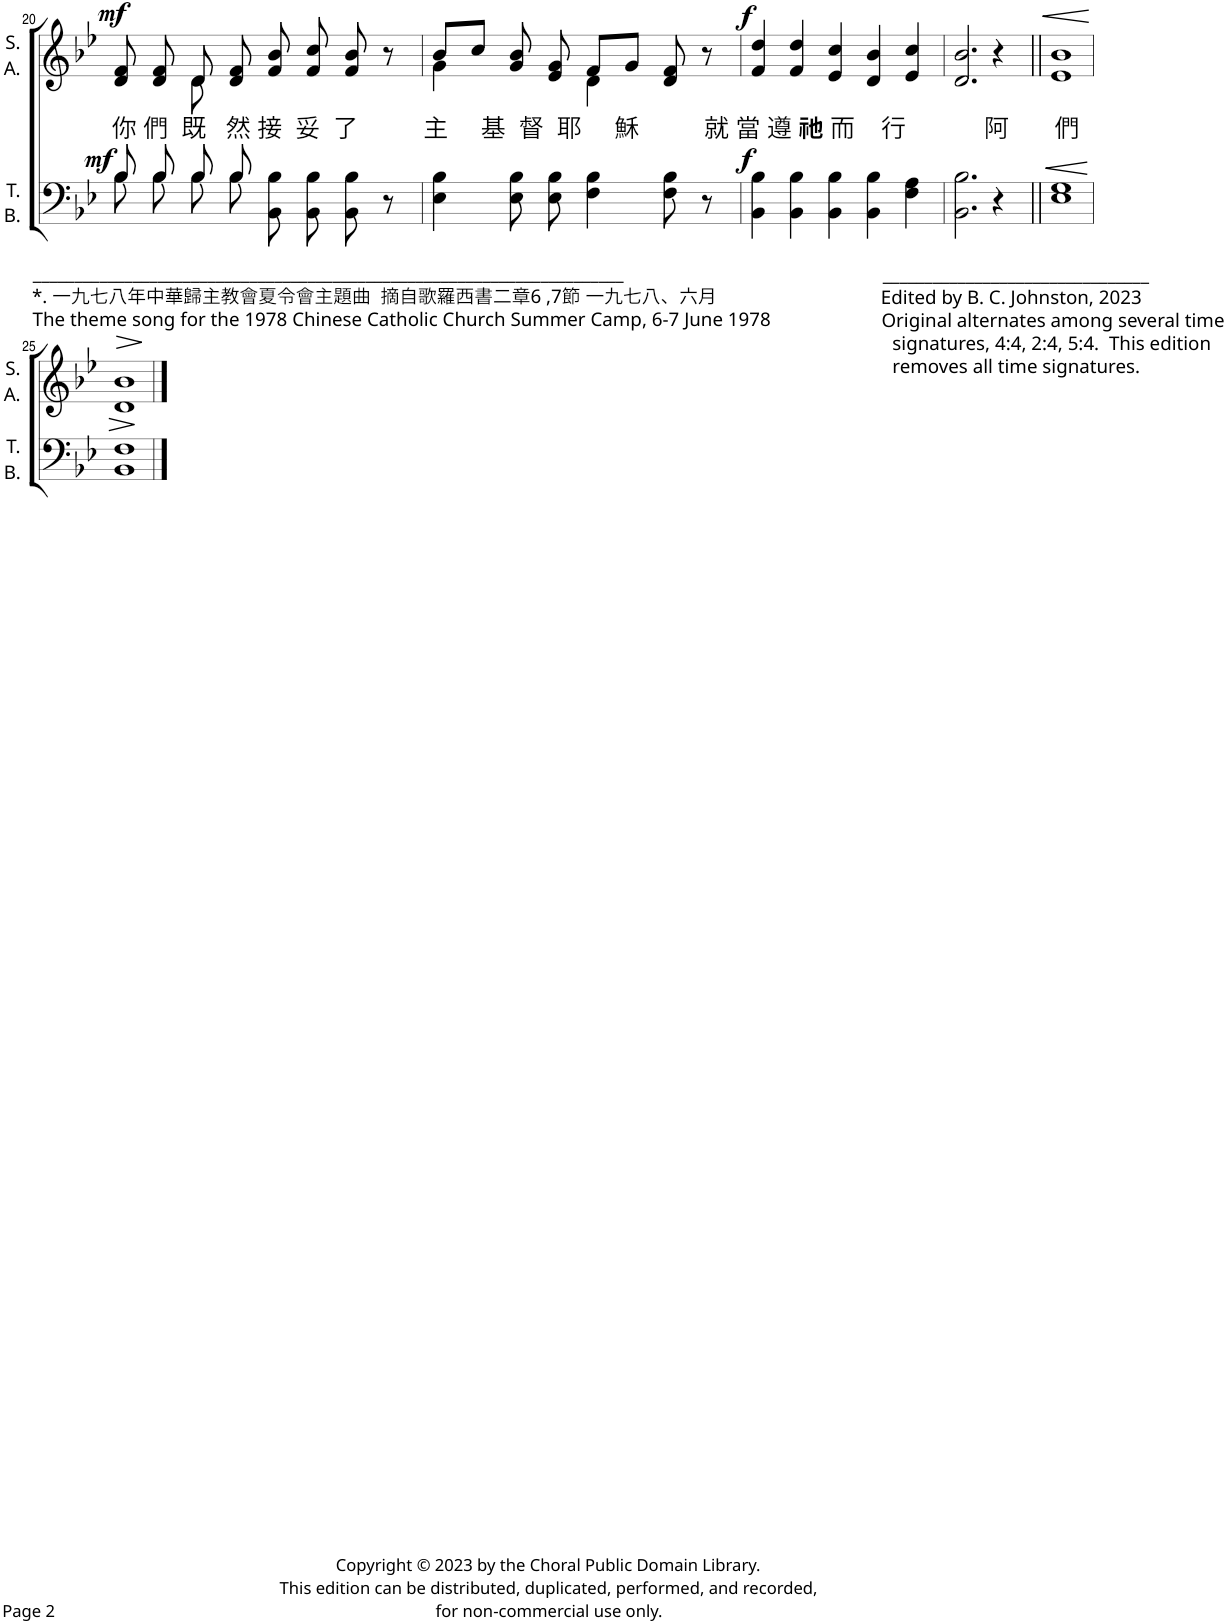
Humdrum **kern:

**kern	**dynam	**kern	**dynam
*part2	*part2	*part1	*part1
*staff2	*staff2	*staff1	*staff1
*I"T. B.	*	*I"S. A.	*
*I'T. B.	*	*I'S. A.	*
!!LO:PB:g=z
*clefF4	*	*clefG2	*
*k[b-e-]	*	*k[b-e-]	*
*M4/4	*	*M4/4	*
=20	=20	=20	=20
*^	*	*^	*
!	!	!	!LO:TX:b:t=你 們  既   然 接  妥  了          主     基  督  耶     穌          就 當 遵	!	!
!	!	!	!LO:TX:b:B:t=祂	!	!
!	!	!	!LO:TX:b:t=而    行            阿       們	!	!
!LO:TX:b:t=_______________________________________________________________________	!	!	!	!	!
!LO:TX:b:t=*. 一九七八年中華歸主教會夏令會主題曲  摘自歌羅西書二章6 ,7節 一九七八、六月	!	!	!	!	!
!LO:TX:b:t=The theme song for the 1978 Chinese Catholic Church Summer Camp, 6-7 June 1978	!	!	!	!	!
!	!	!LO:DY:a	!	!	!LO:DY:a
8B-/L	8B-\L	mf	8d/ 8f/	8ryy	mf
8B-/J	8B-\J	.	8d/ 8f/	8ryy	.
8B-/L	8B-\L	.	8d/	8d\	.
8B-/J	8B-\J	.	8d/ 8f/	8ryy	.
8BB-\ 8B-\L	2ryy	.	8f/ 8b-/	8ryy	.
8BB-\ 8B-\J	.	.	8f/ 8cc/	8ryy	.
8BB-\ 8B-\	.	.	8f/ 8b-/	8ryy	.
8r	.	.	8r	8ryy	.
*v	*v	*	*	*	*
=21	=21	=21	=21	=21
4E-\ 4B-\	.	8b-/L	4g\	.
.	.	8cc/J	.	.
8E-\ 8B-\L	.	8g/ 8b-/	8ryy	.
8E-\ 8B-\J	.	8e-/ 8g/	8ryy	.
4F\ 4B-\	.	8f/L	4d\	.
.	.	8g/J	.	.
8F\ 8B-\	.	8d/ 8f/	8ryy	.
8r	.	8r	8ryy	.
*	*	*v	*v	*
=22	=22	=22	=22
*M5/4	*	*M5/4	*
*	*	*^	*
!	!LO:DY:a	!	!	!LO:DY:a
*	*	*v	*v	*
4BB-\ 4B-\	f	4f/ 4dd/	f
4BB-\ 4B-\	.	4f/ 4dd/	.
4BB-\ 4B-\	.	4e-/ 4cc/	.
4BB-\ 4B-\	.	4d/ 4b-/	.
4F\ 4A\	.	4e-/ 4cc/	.
=23	=23	=23	=23
*M4/4	*	*M4/4	*
!LO:TX:b:t=________________________________	!	!	!
!LO:TX:b:t=Edited by B. C. Johnston, 2023	!	!	!
!LO:TX:b:t=Original alternates among several time	!	!	!
!LO:TX:b:t=signatures, 4&colon;4, 2&colon;4, 5&colon;4.  This edition	!	!	!
!LO:TX:b:t=removes all time signatures.	!	!	!
2.BB-\ 2.B-\	.	2.d/ 2.b-/	.
4r	.	4r	.
=24||	=24||	=24||	=24||
!	!LO:HP:b	!	!LO:HP:b
1E- 1G	<	1e- 1b-	<
.	[	.	[
!!LO:LB:g=z
=25	=25	=25	=25
!	!LO:HP:b	!	!LO:HP:b
1BB- 1F	>	1d 1b-	>
.	]	.	]
==	==	==	==
*-	*-	*-	*-
